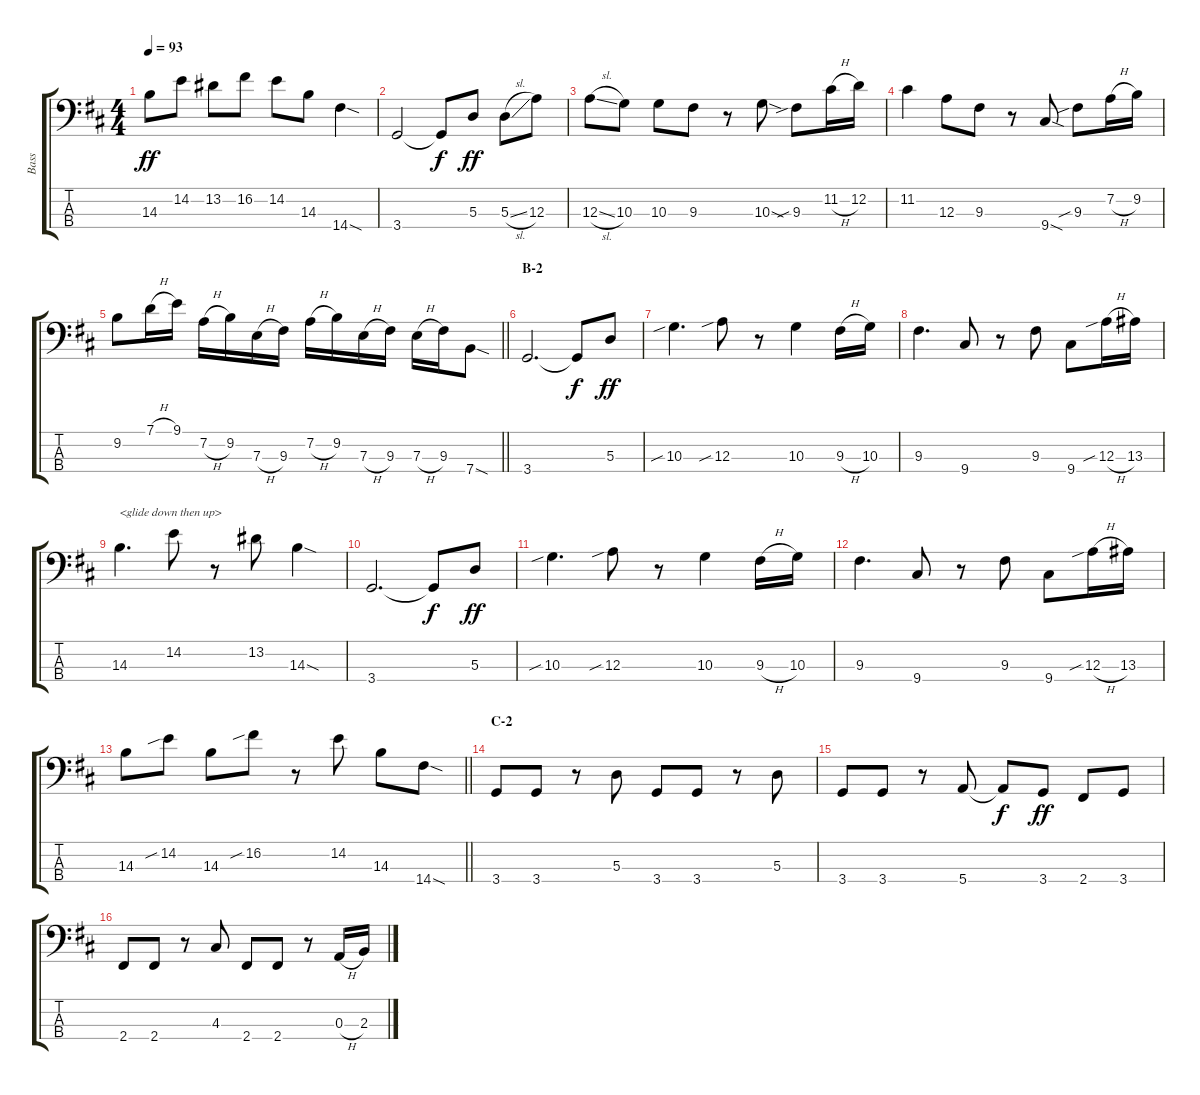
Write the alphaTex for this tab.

\track ("Bass" "Bass") {instrument electricbasspick}
\staff {score tabs}
\tuning (G2 D2 A1 E1) {hide}
\ts (4 4)
\tempo 93
\clef f4
\ks d
14.3.8{dy ff} 14.2.8 13.2.8 16.2.8 14.2.8 14.3.8 14.4{sod}.4 |
3.4.2 3.4{t}.8{dy f} 5.3.8{dy ff} 5.3{sl}.8 12.3.8 |
12.3{sl}.8 10.3.8 10.3.8 9.3.8 r.8 10.3{sod}.8 9.3{sib}.8 11.2{h}.16 12.2.16 |
11.2.4 12.3.8 9.3.8 r.8 9.4{sod}.8 9.3{sib}.8 7.2{h}.16 9.2.16 |
\barLineRight lightlight
9.2.8 7.1{h}.16 9.1.16 7.2{h}.16 9.2.16 7.3{h}.16 9.3.16 7.2{h}.16 9.2.16 7.3{h}.16 9.3.16 7.3{h}.16 9.3.16 7.4{sod}.8 |
\section ("" "B-2")
3.4.2{d} 3.4{t}.8{dy f} 5.3.8{dy ff} |
10.3{sib}.4{d} 12.3{sib}.8 r.8 10.3.4 9.3{h}.16 10.3.16 |
9.3.4{d} 9.4.8 r.8 9.3.8 9.4.8 12.3{sib h}.16 13.3.16 |
14.3.4{d txt "<glide down then up>"} 14.2.8 r.8 13.2.8 14.3{sod}.4 |
3.4.2{d} 3.4{t}.8{dy f} 5.3.8{dy ff} |
10.3{sib}.4{d} 12.3{sib}.8 r.8 10.3.4 9.3{h}.16 10.3.16 |
9.3.4{d} 9.4.8 r.8 9.3.8 9.4.8 12.3{sib h}.16 13.3.16 |
\barLineRight lightlight
14.3.8 14.2{sib}.8 14.3.8 16.2{sib}.8 r.8 14.2.8 14.3.8 14.4{sod}.8 |
\section ("" "C-2")
3.4.8 3.4.8 r.8 5.3.8 3.4.8 3.4.8 r.8 5.3.8 |
3.4.8 3.4.8 r.8 5.4.8 5.4{t}.8{dy f} 3.4.8{dy ff} 2.4.8 3.4.8 |
2.4.8 2.4.8 r.8 4.3.8 2.4.8 2.4.8 r.8 0.3{h}.16 2.3.16
